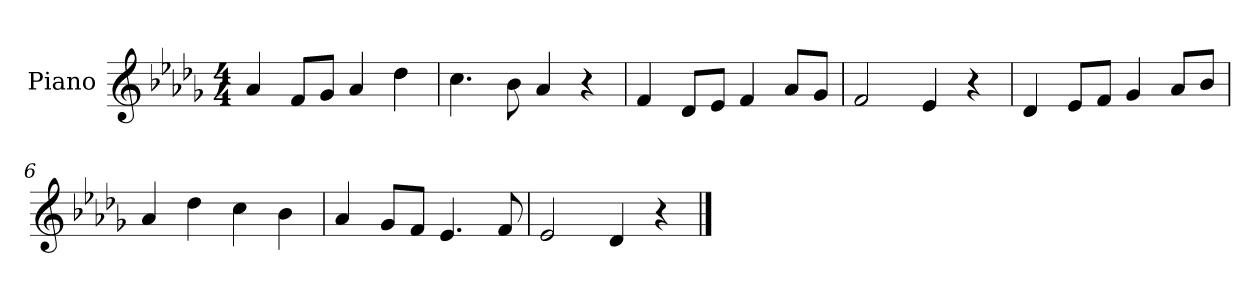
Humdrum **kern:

**kern
*part1
*staff1
*I"Piano
*I'Pno.
*clefG2
*k[b-e-a-d-g-]
*M4/4
*MM120
=1
4a-/
8f/L
8g-/J
4a-/
4dd-\
=2
4.cc\
8b-\
4a-/
4r
=3
4f/
8d-/L
8e-/J
4f/
8a-/L
8g-/J
=4
2f/
4e-/
4r
=5
4d-/
8e-/L
8f/J
4g-/
8a-/L
8b-/J
=6
4a-/
4dd-\
4cc\
4b-\
=7
4a-/
8g-/L
8f/J
4.e-/
8f/
=8
2e-/
4d-/
4r
==
*-
